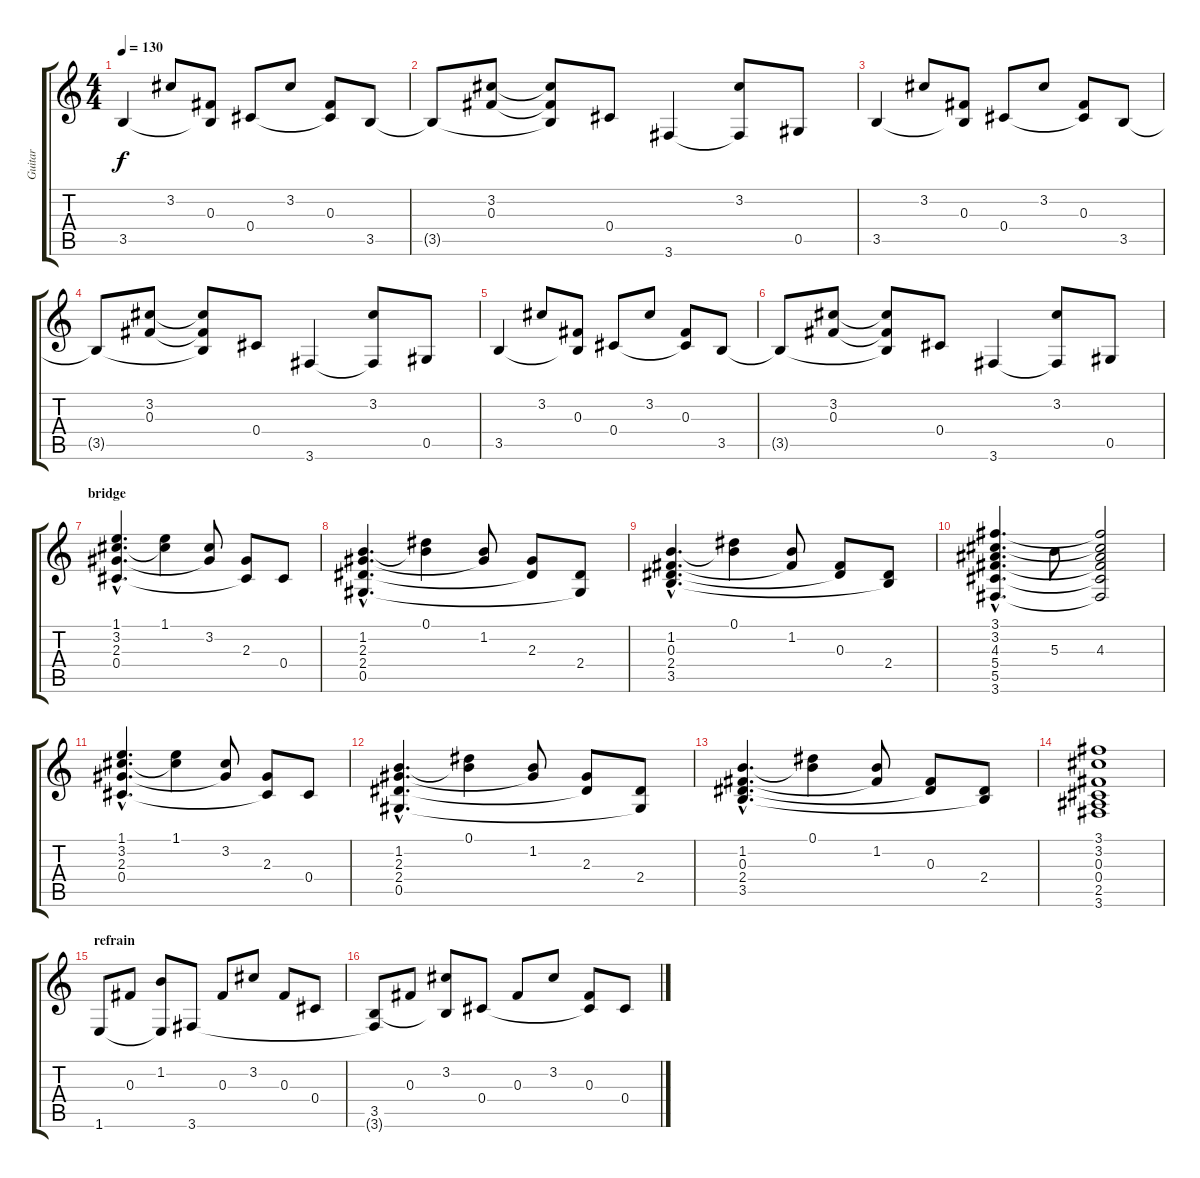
\track ("Guitar" "Guitar") {instrument acousticguitarsteel}
\staff {score tabs}
\tuning (Eb4 Bb3 Gb3 Db3 Ab2 Eb2) {hide}
\ts (4 4)
\tempo 130
\clef g2
\ks c
3.5.4{dy f} 3.2.8 (0.3 3.5{t}).8 0.4.8 3.2.8 (0.3 0.4{t}).8 3.5.8 |
3.5{t}.8 (3.2 0.3).8 (3.2{t} 0.3{t} 3.5{t}).8 0.4.8 3.6.4 (3.2 3.6{t}).8 0.5.8 |
3.5.4 3.2.8 (0.3 3.5{t}).8 0.4.8 3.2.8 (0.3 0.4{t}).8 3.5.8 |
3.5{t}.8 (3.2 0.3).8 (3.2{t} 0.3{t} 3.5{t}).8 0.4.8 3.6.4 (3.2 3.6{t}).8 0.5.8 |
3.5.4 3.2.8 (0.3 3.5{t}).8 0.4.8 3.2.8 (0.3 0.4{t}).8 3.5.8 |
3.5{t}.8 (3.2 0.3).8 (3.2{t} 0.3{t} 3.5{t}).8 0.4.8 3.6.4 (3.2 3.6{t}).8 0.5.8 |
\section ("" "bridge")
(1.1{hac} 3.2{hac} 2.3{hac} 0.4{hac}).4{d} (1.1 3.2{t}).4 (3.2 2.3{t}).8 (2.3 0.4{t}).8 0.4.8 |
(1.2{hac} 2.3{hac} 2.4{hac} 0.5{hac}).4{d} (0.1 1.2{t}).4 (1.2 2.3{t}).8 (2.3 2.4{t}).8 (2.4 0.5{t}).8 |
(1.2{hac} 0.3{hac} 2.4{hac} 3.5{hac}).4{d} (0.1 1.2{t}).4 (1.2 0.3{t}).8 (0.3 2.4{t}).8 (2.4 3.5{t}).8 |
(3.1{hac} 3.2{hac} 4.3{hac} 5.4{hac} 5.5{hac} 3.6{hac}).4{d} 5.3.8 (3.1{t} 3.2{t} 4.3 5.4{t} 5.5{t} 3.6{t}).2 |
(1.1{hac} 3.2{hac} 2.3{hac} 0.4{hac}).4{d} (1.1 3.2{t}).4 (3.2 2.3{t}).8 (2.3 0.4{t}).8 0.4.8 |
(1.2{hac} 2.3{hac} 2.4{hac} 0.5{hac}).4{d} (0.1 1.2{t}).4 (1.2 2.3{t}).8 (2.3 2.4{t}).8 (2.4 0.5{t}).8 |
(1.2{hac} 0.3{hac} 2.4{hac} 3.5{hac}).4{d} (0.1 1.2{t}).4 (1.2 0.3{t}).8 (0.3 2.4{t}).8 (2.4 3.5{t}).8 |
(3.1 3.2 0.3 0.4 2.5 3.6).1 |
\section ("" "refrain")
1.6.8 0.3.8 (1.2 1.6{t}).8 3.6.8 0.3.8 3.2.8 0.3.8 0.4.8 |
(3.5 3.6{t}).8 0.3.8 (3.2 3.5{t}).8 0.4.8 0.3.8 3.2.8 (0.3 0.4{t}).8 0.4.8
